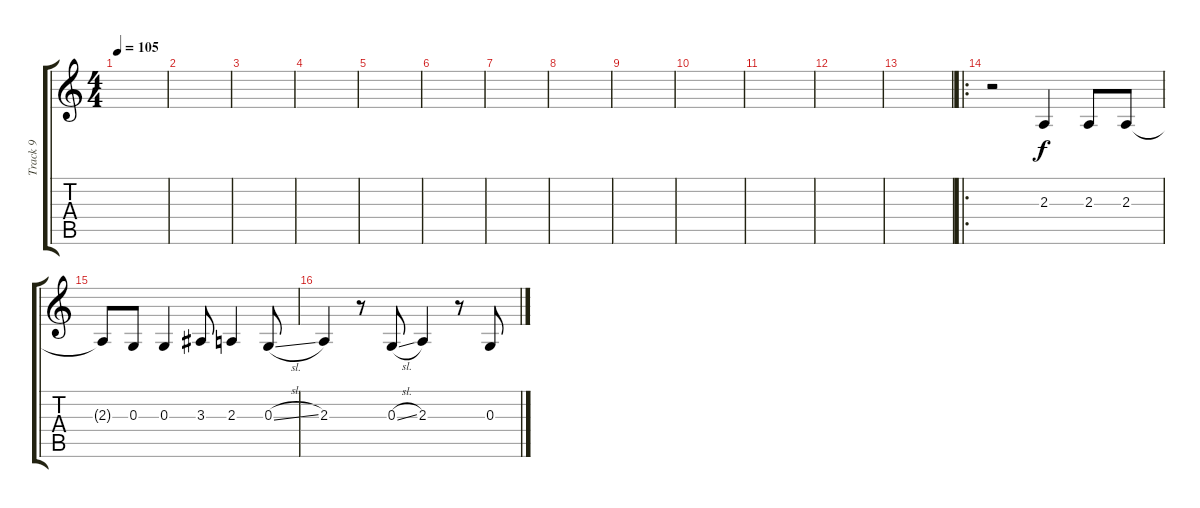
\track ("Track 9" "Track 9") {instrument synthvoice}
\staff {score tabs}
\tuning (E4 B3 G3 D3 A2 E2) {hide}
\ts (4 4)
\tempo 105
\clef g2
\ks c
|
|
|
|
|
|
|
|
|
|
|
|
|
\ro
r.2{volume 15} 2.3.4 2.3.8 2.3.8 |
2.3{t}.8 0.3.8 0.3.4 3.3.8 2.3.4 0.3{sl}.8 |
2.3.4 r.8 0.3{sl}.8{volume 13} 2.3.4 r.8 0.3{sl}.8{volume 12}
